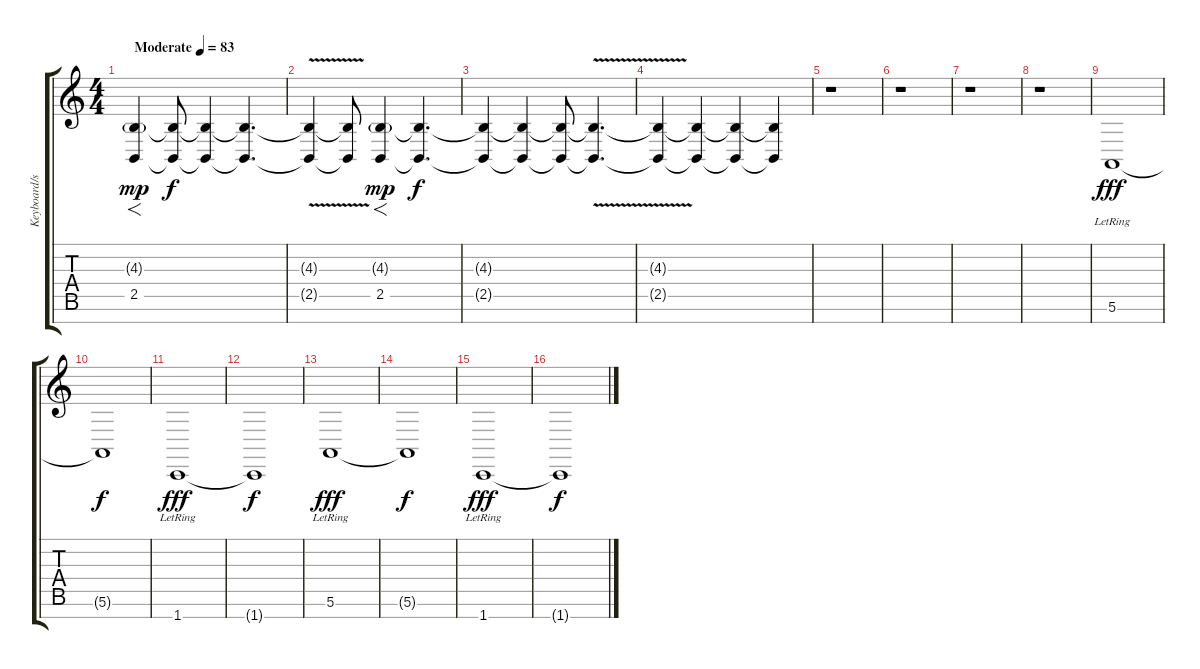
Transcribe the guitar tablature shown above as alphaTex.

\track ("Keyboard/s" "Keyboard/s") {instrument cello}
\staff {score tabs}
\tuning (E4 B3 G3 D3 A2 E2 B1) {hide}
\ts (4 4)
\tempo (83 "Moderate")
\clef g2
\ks c
(4.3{g} 2.5).4{f dy mp instrument sopranosax} (4.3{t} 2.5{t}).8{dy f balance 4} (4.3{t} 2.5{t}).4{balance 12} (4.3{t} 2.5{t}).4{d} |
(4.3{v t} 2.5{t}).4{balance 12} (4.3{t} 2.5{t}).8 (4.3{g} 2.5).4{f dy mp balance 12} (4.3{t} 2.5{t}).4{d dy f balance 4} |
(4.3{t} 2.5{t}).4{volume 2 balance 12} (4.3{t} 2.5{t}).4{balance 4} (4.3{t} 2.5{t}).8{balance 12} (4.3{v t} 2.5{t}).4{d} |
(4.3{t} 2.5{t}).4{balance 12} (4.3{t} 2.5{t}).4{balance 4} (4.3{t} 2.5{t}).4{balance 12} (4.3{t} 2.5{t}).4{balance 4} |
r.1 |
r.1 |
r.1 |
r.1 |
5.6{lr}.1{dy fff volume 12 instrument pad2warm} |
5.6{t}.1{dy f} |
1.7{lr}.1{dy fff} |
1.7{t}.1{dy f} |
5.6{lr}.1{dy fff} |
5.6{t}.1{dy f} |
1.7{lr}.1{dy fff} |
1.7{t}.1{dy f}
